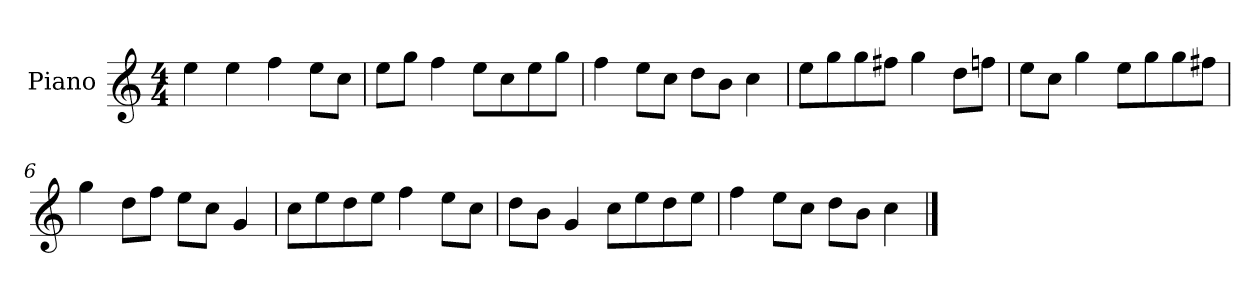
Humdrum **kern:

**kern
*part1
*staff1
*I"Piano
*I'P-no
*clefG2
*k[]
*M4/4
*MM90
=1
4ee\
4ee\
4ff\
8ee\L
8cc\J
=2
8ee\L
8gg\J
4ff\
8ee\L
8cc\
8ee\
8gg\J
=3
4ff\
8ee\L
8cc\J
8dd\L
8b\J
4cc\
=4
8ee\L
8gg\
8gg\
8ff#X\J
4gg\
8dd\L
8ffn\J
=5
8ee\L
8cc\J
4gg\
8ee\L
8gg\
8gg\
8ff#X\J
!!LO:LB:g=z
=6
4gg\
8dd\L
8ff\J
8ee\L
8cc\J
4g/
=7
8cc\L
8ee\
8dd\
8ee\J
4ff\
8ee\L
8cc\J
=8
8dd\L
8b\J
4g/
8cc\L
8ee\
8dd\
8ee\J
=9
4ff\
8ee\L
8cc\J
8dd\L
8b\J
4cc\
==
*-
